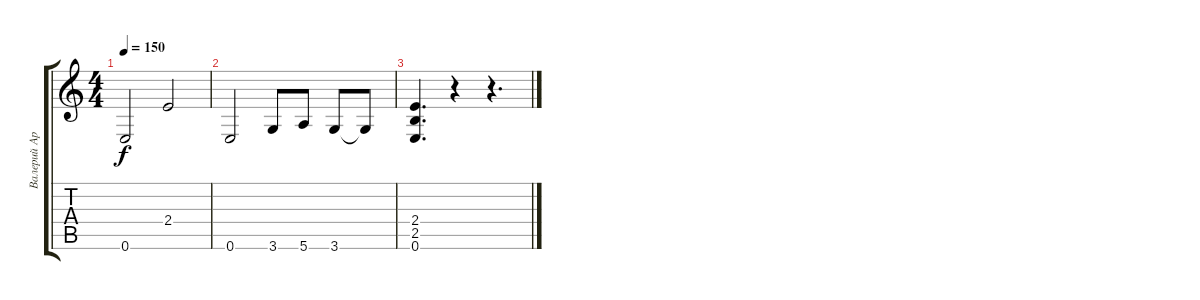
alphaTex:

\track ("Валерий Аркадин (запись)" "Валерий Ар") {instrument distortionguitar}
\staff {score tabs}
\tuning (E4 B3 G3 D3 A2 E2) {hide}
\ts (4 4)
\tempo 150
\clef g2
\ks c
0.6.2{dy f} 2.4.2 |
0.6.2 3.6.8 5.6.8 3.6.8 3.6{t}.8 |
(2.4 2.5 0.6).4{d} r.4 r.4{d}
